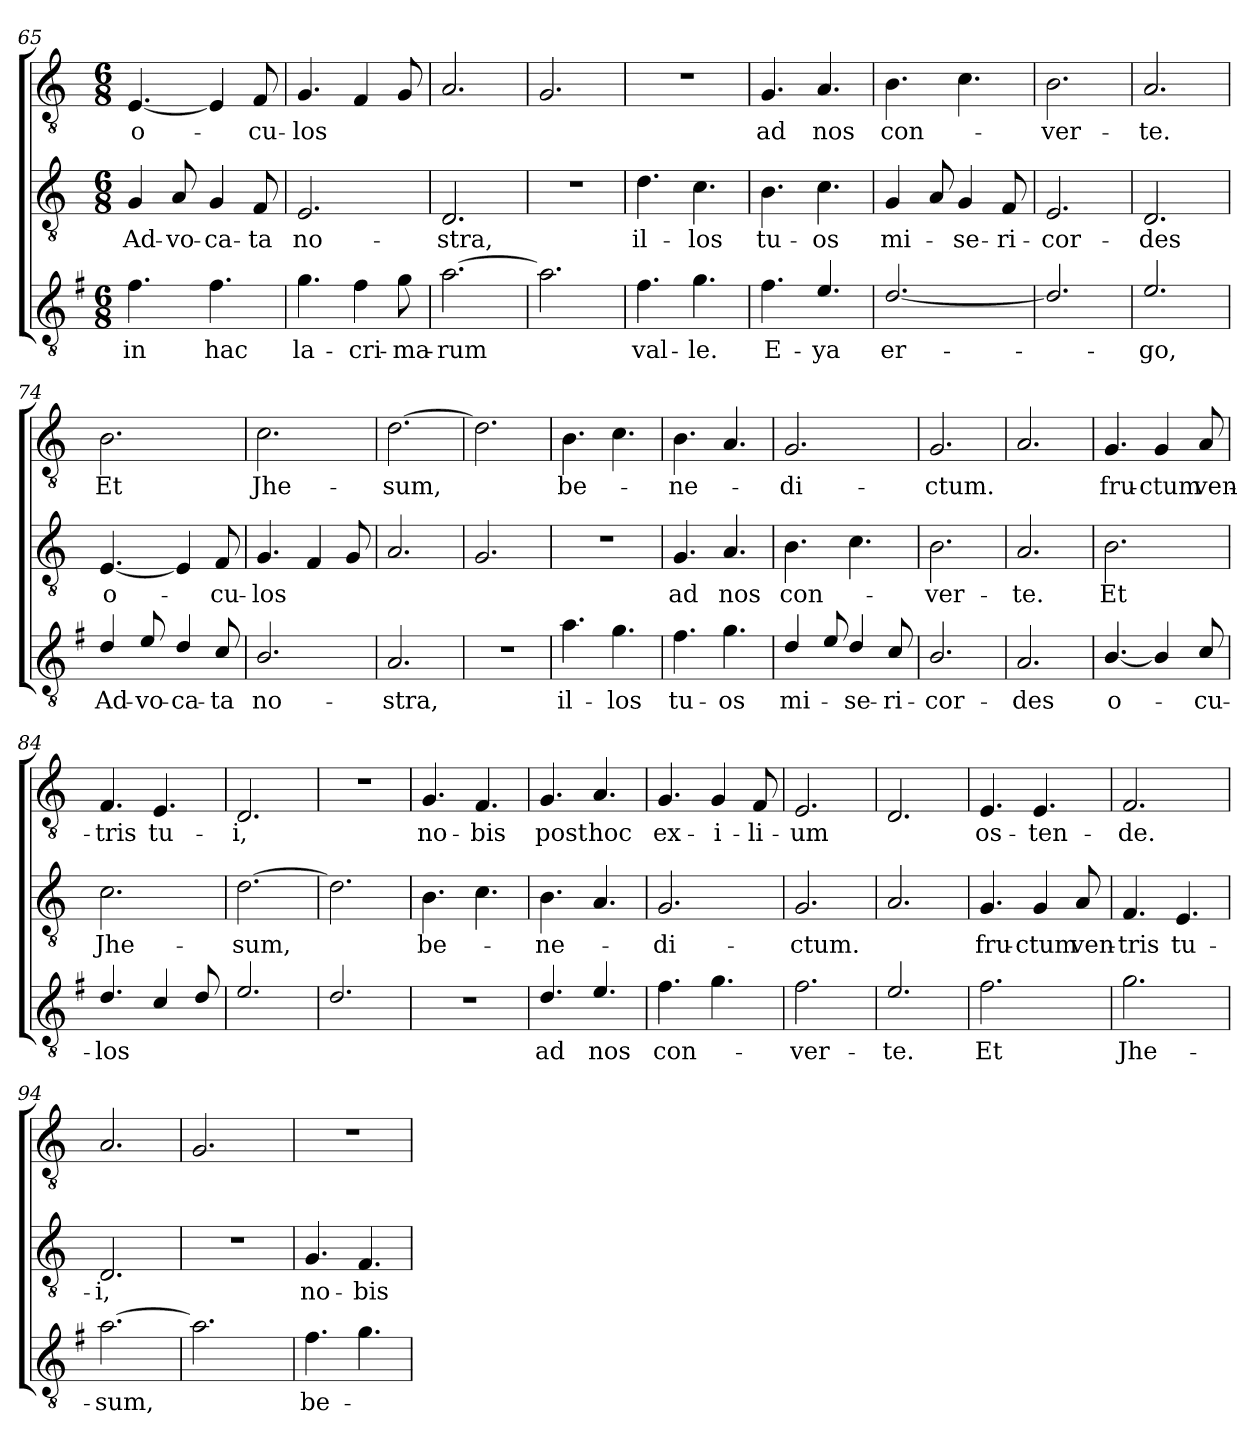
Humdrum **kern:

**kern	**text	**kern	**text	**kern	**text
*part3	*part3	*part2	*part2	*part1	*part1
*staff3	*staff3	*staff2	*staff2	*staff1	*staff1
!!LO:PB:g=z
*clefGv2	*	*clefGv2	*	*clefGv2	*
*ITrd4c7	*	*	*	*	*
*k[]	*	*k[]	*	*k[]	*
*C:	*	*C:	*	*C:	*
*M6/8	*	*M6/8	*	*M6/8	*
=65	=65	=65	=65	=65	=65
!	!LO:LY:b	!	!LO:LY:b	!	!LO:LY:b
4.B\	in	4G/	Ad-	[<4.E/	o-
!	!	!	!LO:LY:b	!	!
.	.	8A/	-vo-	.	.
!	!LO:LY:b	!	!LO:LY:b	!	!
4.B\	hac	4G/	-ca-	4E/]	.
!	!	!	!LO:LY:b	!	!LO:LY:b
.	.	8F/	-ta	8F/	-cu-
=66	=66	=66	=66	=66	=66
!	!LO:LY:b	!	!LO:LY:b	!	!LO:LY:b
4.c\	la-	2.E/	no-	4.G/	-los
!	!LO:LY:b	!	!	!	!
4B\	-cri-	.	.	4F/	.
!	!LO:LY:b	!	!	!	!
8c\	-ma-	.	.	8G/	.
=67	=67	=67	=67	=67	=67
!	!LO:LY:b	!	!LO:LY:b	!	!
[2.d\	-rum	2.D/	-stra,	2.A/	.
=68	=68	=68	=68	=68	=68
2.d\]	.	2.r	.	2.G/	.
=69	=69	=69	=69	=69	=69
!	!LO:LY:b	!	!LO:LY:b	!	!
4.B\	val-	4.d\	il-	2.r	.
!	!LO:LY:b	!	!LO:LY:b	!	!
4.c\	-le.	4.c\	-los	.	.
=70	=70	=70	=70	=70	=70
!	!LO:LY:b	!	!LO:LY:b	!	!LO:LY:b
4.B\	E-	4.B\	tu-	4.G/	ad
!	!LO:LY:b	!	!LO:LY:b	!	!LO:LY:b
4.A/	-ya	4.c\	-os	4.A/	nos
=71	=71	=71	=71	=71	=71
!	!LO:LY:b	!	!LO:LY:b	!	!LO:LY:b
[2.G/	er-	4G/	mi-	4.B\	con-
.	.	8A/	.	.	.
!	!	!	!LO:LY:b	!	!
.	.	4G/	-se-	4.c\	.
!	!	!	!LO:LY:b	!	!
.	.	8F/	-ri-	.	.
=72	=72	=72	=72	=72	=72
!	!	!	!LO:LY:b	!	!LO:LY:b
2.G/]	.	2.E/	-cor-	2.B\	-ver-
=73	=73	=73	=73	=73	=73
!	!LO:LY:b	!	!LO:LY:b	!	!LO:LY:b
2.A/	-go,	2.D/	-des	2.A/	-te.
!!LO:LB:g=z
=74	=74	=74	=74	=74	=74
!	!LO:LY:b	!	!LO:LY:b	!	!LO:LY:b
4G/	Ad-	[<4.E/	o-	2.B\	Et
!	!LO:LY:b	!	!	!	!
8A/	-vo-	.	.	.	.
!	!LO:LY:b	!	!	!	!
4G/	-ca-	4E/]	.	.	.
!	!LO:LY:b	!	!LO:LY:b	!	!
8F/	-ta	8F/	-cu-	.	.
=75	=75	=75	=75	=75	=75
!	!LO:LY:b	!	!LO:LY:b	!	!LO:LY:b
2.E/	no-	4.G/	-los	2.c\	Jhe-
.	.	4F/	.	.	.
.	.	8G/	.	.	.
=76	=76	=76	=76	=76	=76
!	!LO:LY:b	!	!	!	!LO:LY:b
2.D/	-stra,	2.A/	.	[2.d\	-sum,
=77	=77	=77	=77	=77	=77
2.r	.	2.G/	.	2.d\]	.
=78	=78	=78	=78	=78	=78
!	!LO:LY:b	!	!	!	!LO:LY:b
4.d\	il-	2.r	.	4.B\	be-
!	!LO:LY:b	!	!	!	!
4.c\	-los	.	.	4.c\	.
=79	=79	=79	=79	=79	=79
!	!LO:LY:b	!	!LO:LY:b	!	!LO:LY:b
4.B\	tu-	4.G/	ad	4.B\	-ne-
!	!LO:LY:b	!	!LO:LY:b	!	!
4.c\	-os	4.A/	nos	4.A/	.
=80	=80	=80	=80	=80	=80
!	!LO:LY:b	!	!LO:LY:b	!	!LO:LY:b
4G/	mi-	4.B\	con-	2.G/	-di-
8A/	.	.	.	.	.
!	!LO:LY:b	!	!	!	!
4G/	-se-	4.c\	.	.	.
!	!LO:LY:b	!	!	!	!
8F/	-ri-	.	.	.	.
=81	=81	=81	=81	=81	=81
!	!LO:LY:b	!	!LO:LY:b	!	!LO:LY:b
2.E/	-cor-	2.B\	-ver-	2.G/	-ctum.
=82	=82	=82	=82	=82	=82
!	!LO:LY:b	!	!LO:LY:b	!	!
2.D/	-des	2.A/	-te.	2.A/	.
!!LO:LB:g=z
=83	=83	=83	=83	=83	=83
!	!LO:LY:b	!	!LO:LY:b	!	!LO:LY:b
[<4.E/	o-	2.B\	Et	4.G/	fru-
!	!	!	!	!	!LO:LY:b
4E/]	.	.	.	4G/	-ctum
!	!LO:LY:b	!	!	!	!LO:LY:b
8F/	-cu-	.	.	8A/	ven-
=84	=84	=84	=84	=84	=84
!	!LO:LY:b	!	!LO:LY:b	!	!LO:LY:b
4.G/	-los	2.c\	Jhe-	4.F/	-tris
!	!	!	!	!	!LO:LY:b
4F/	.	.	.	4.E/	tu-
8G/	.	.	.	.	.
=85	=85	=85	=85	=85	=85
!	!	!	!LO:LY:b	!	!LO:LY:b
2.A/	.	[2.d\	-sum,	2.D/	-i,
=86	=86	=86	=86	=86	=86
2.G/	.	2.d\]	.	2.r	.
=87	=87	=87	=87	=87	=87
!	!	!	!LO:LY:b	!	!LO:LY:b
2.r	.	4.B\	be-	4.G/	no-
!	!	!	!	!	!LO:LY:b
.	.	4.c\	.	4.F/	-bis
=88	=88	=88	=88	=88	=88
!	!LO:LY:b	!	!LO:LY:b	!	!LO:LY:b
4.G/	ad	4.B\	-ne-	4.G/	post
!	!LO:LY:b	!	!	!	!LO:LY:b
4.A/	nos	4.A/	.	4.A/	hoc
=89	=89	=89	=89	=89	=89
!	!LO:LY:b	!	!LO:LY:b	!	!LO:LY:b
4.B\	con-	2.G/	-di-	4.G/	ex-
!	!	!	!	!	!LO:LY:b
4.c\	.	.	.	4G/	-i-
!	!	!	!	!	!LO:LY:b
.	.	.	.	8F/	-li-
=90	=90	=90	=90	=90	=90
!	!LO:LY:b	!	!LO:LY:b	!	!LO:LY:b
2.B\	-ver-	2.G/	-ctum.	2.E/	-um
=91	=91	=91	=91	=91	=91
!	!LO:LY:b	!	!	!	!
2.A/	-te.	2.A/	.	2.D/	.
!!LO:LB:g=z
=92	=92	=92	=92	=92	=92
!	!LO:LY:b	!	!LO:LY:b	!	!LO:LY:b
2.B\	Et	4.G/	fru-	4.E/	os-
!	!	!	!LO:LY:b	!	!LO:LY:b
.	.	4G/	-ctum	4.E/	-ten-
!	!	!	!LO:LY:b	!	!
.	.	8A/	ven-	.	.
=93	=93	=93	=93	=93	=93
!	!LO:LY:b	!	!LO:LY:b	!	!LO:LY:b
2.c\	Jhe-	4.F/	-tris	2.F/	-de.
!	!	!	!LO:LY:b	!	!
.	.	4.E/	tu-	.	.
=94	=94	=94	=94	=94	=94
!	!LO:LY:b	!	!LO:LY:b	!	!
[2.d\	-sum,	2.D/	-i,	2.A/	.
=95	=95	=95	=95	=95	=95
2.d\]	.	2.r	.	2.G/	.
=96	=96	=96	=96	=96	=96
!	!LO:LY:b	!	!LO:LY:b	!	!
4.B\	be-	4.G/	no-	2.r	.
!	!	!	!LO:LY:b	!	!
4.c\	.	4.F/	-bis	.	.
=	=	=	=	=	=
*-	*-	*-	*-	*-	*-
